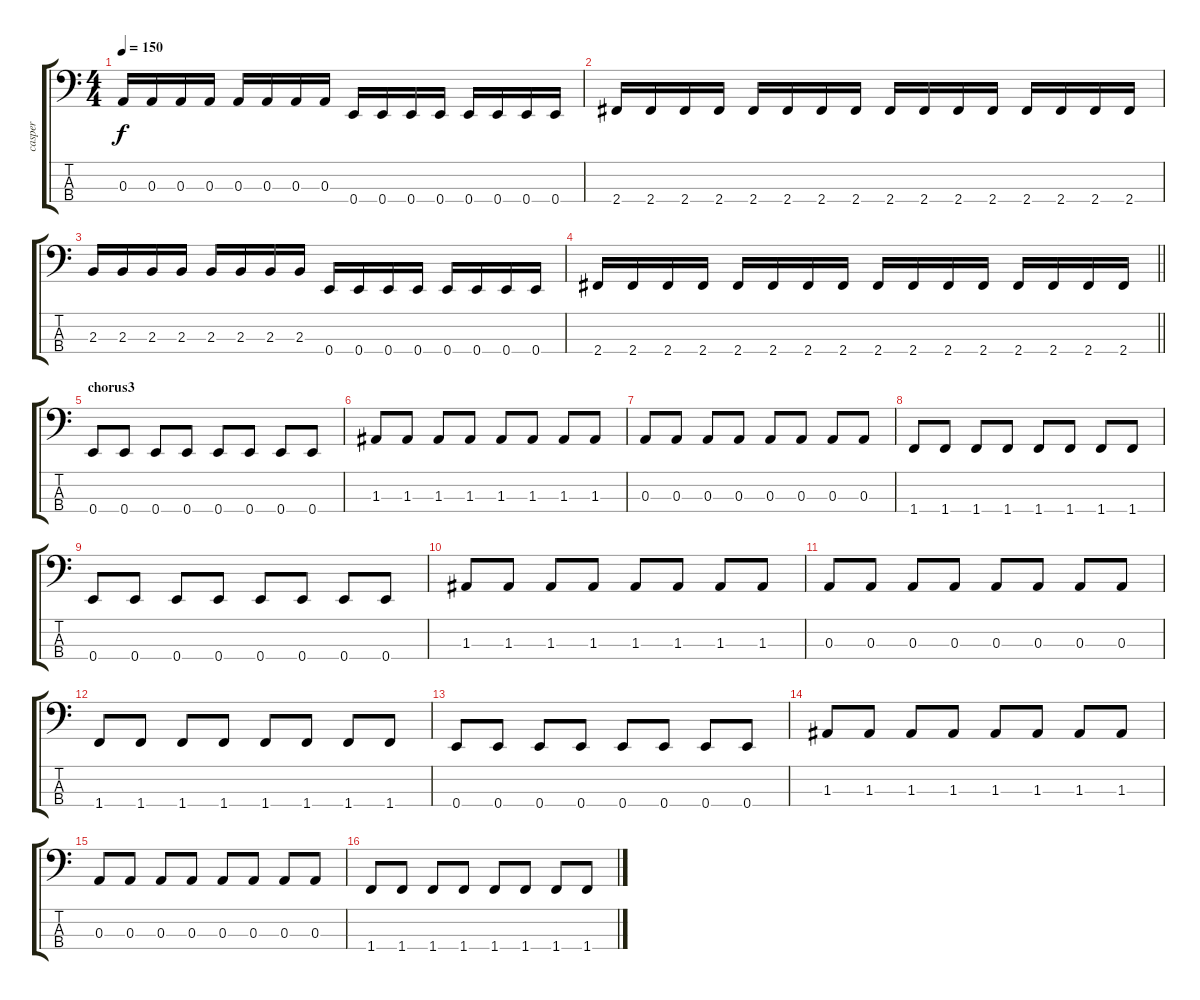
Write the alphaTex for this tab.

\track ("casper" "casper") {instrument electricbasspick}
\staff {score tabs}
\tuning (G2 D2 A1 E1) {hide}
\ts (4 4)
\tempo 150
\clef f4
\ks c
0.3.16{dy f} 0.3.16 0.3.16 0.3.16 0.3.16 0.3.16 0.3.16 0.3.16 0.4.16 0.4.16 0.4.16 0.4.16 0.4.16 0.4.16 0.4.16 0.4.16 |
2.4.16 2.4.16 2.4.16 2.4.16 2.4.16 2.4.16 2.4.16 2.4.16 2.4.16 2.4.16 2.4.16 2.4.16 2.4.16 2.4.16 2.4.16 2.4.16 |
2.3.16 2.3.16 2.3.16 2.3.16 2.3.16 2.3.16 2.3.16 2.3.16 0.4.16 0.4.16 0.4.16 0.4.16 0.4.16 0.4.16 0.4.16 0.4.16 |
\barLineRight lightlight
2.4.16 2.4.16 2.4.16 2.4.16 2.4.16 2.4.16 2.4.16 2.4.16 2.4.16 2.4.16 2.4.16 2.4.16 2.4.16 2.4.16 2.4.16 2.4.16 |
\section ("" "chorus3")
0.4.8 0.4.8 0.4.8 0.4.8 0.4.8 0.4.8 0.4.8 0.4.8 |
1.3.8 1.3.8 1.3.8 1.3.8 1.3.8 1.3.8 1.3.8 1.3.8 |
0.3.8 0.3.8 0.3.8 0.3.8 0.3.8 0.3.8 0.3.8 0.3.8 |
1.4.8 1.4.8 1.4.8 1.4.8 1.4.8 1.4.8 1.4.8 1.4.8 |
0.4.8 0.4.8 0.4.8 0.4.8 0.4.8 0.4.8 0.4.8 0.4.8 |
1.3.8 1.3.8 1.3.8 1.3.8 1.3.8 1.3.8 1.3.8 1.3.8 |
0.3.8 0.3.8 0.3.8 0.3.8 0.3.8 0.3.8 0.3.8 0.3.8 |
1.4.8 1.4.8 1.4.8 1.4.8 1.4.8 1.4.8 1.4.8 1.4.8 |
0.4.8 0.4.8 0.4.8 0.4.8 0.4.8 0.4.8 0.4.8 0.4.8 |
1.3.8 1.3.8 1.3.8 1.3.8 1.3.8 1.3.8 1.3.8 1.3.8 |
0.3.8 0.3.8 0.3.8 0.3.8 0.3.8 0.3.8 0.3.8 0.3.8 |
1.4.8 1.4.8 1.4.8 1.4.8 1.4.8 1.4.8 1.4.8 1.4.8
